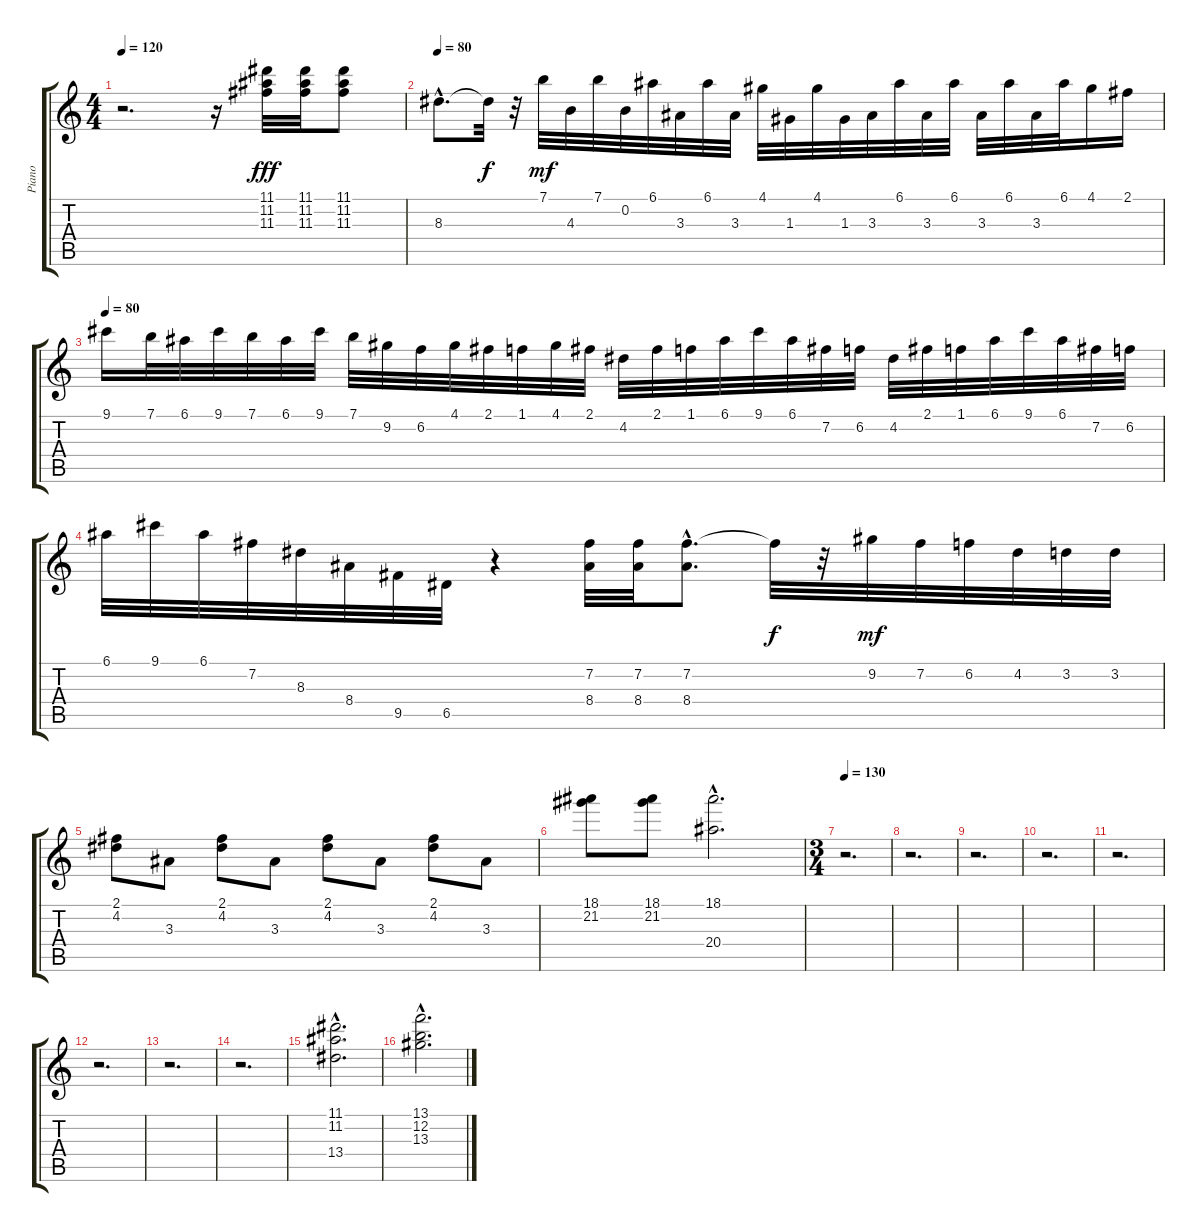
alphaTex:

\track ("Piano" "Piano") {instrument acousticguitarnylon}
\staff {score tabs}
\tuning (E4 B3 G3 D3 A2 E2) {hide}
\ts (4 4)
\tempo 120
\clef g2
\ks c
r.2{d dy fff instrument acousticguitarnylon} r.16 (11.1 11.2 11.3).32 (11.1 11.2 11.3).32 (11.1 11.2 11.3).8 |
\tempo 80
8.3{hac}.8{d} 8.3{t}.32{dy f} r.32 7.1.32{dy mf} 4.3.32 7.1.32 0.2.32 6.1.32 3.3.32 6.1.32 3.3.32 4.1.32 1.3.32 4.1.32 1.3.32 3.3.32 6.1.32 3.3.32 6.1.32 3.3.32 6.1.32 3.3.32 6.1.32 4.1.16 2.1.16 |
\tempo 80
9.1.16 7.1.32 6.1.32 9.1.32 7.1.32 6.1.32 9.1.32 7.1.32 9.2.32 6.2.32 4.1.32 2.1.32 1.1.32 4.1.32 2.1.32 4.2.32 2.1.32 1.1.32 6.1.32 9.1.32 6.1.32 7.2.32 6.2.32 4.2.32 2.1.32 1.1.32 6.1.32 9.1.32 6.1.32 7.2.32 6.2.32 |
6.1.32 9.1.32 6.1.32 7.2.32 8.3.32 8.4.32 9.5.32 6.5.32 r.4 (7.2 8.4).32 (7.2 8.4).32 (7.2{hac} 8.4).8{d} 7.2{t}.32{dy f} r.32 9.2.32{dy mf} 7.2.32 6.2.32 4.2.32 3.2.32 3.2.32 |
(2.1 4.2).8 3.3.8 (2.1 4.2).8 3.3.8 (2.1 4.2).8 3.3.8 (2.1 4.2).8 3.3.8 |
(18.1 21.2).8 (18.1 21.2).8 (18.1{hac} 20.4{hac}).2{d} |
\ts (3 4)
\tempo 130
r.2{d} |
r.2{d} |
r.2{d} |
r.2{d} |
r.2{d} |
r.2{d} |
r.2{d} |
r.2{d} |
(11.1{hac} 11.2{hac} 13.4{hac}).2{d} |
(13.1{hac} 12.2{hac} 13.3{hac}).2{d}
